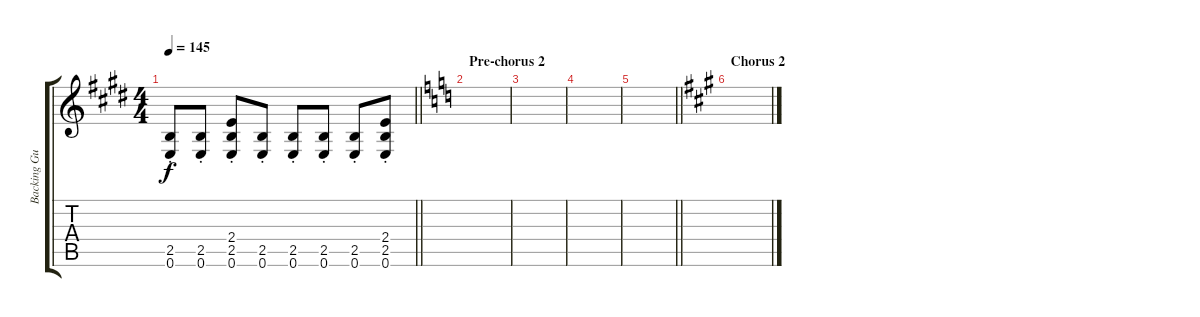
\track ("Backing Guitar" "Backing Gu") {instrument electricguitarjazz}
\staff {score tabs}
\tuning (E4 B3 G3 D3 A2 E2) {hide}
\ts (4 4)
\tempo 145
\clef g2
\barLineRight lightlight
\ks e
(2.5{st} 0.6{st}).8{dy f} (2.5{st} 0.6{st}).8 (2.4{st} 2.5{st} 0.6{st}).8 (2.5{st} 0.6{st}).8 (2.5{st} 0.6{st}).8 (2.5{st} 0.6{st}).8 (2.5{st} 0.6{st}).8 (2.4{st} 2.5{st} 0.6{st}).8 |
\section ("" "Pre-chorus 2")
\ks c
|
|
|
\barLineRight lightlight
|
\section ("" "Chorus 2")
\ks a
